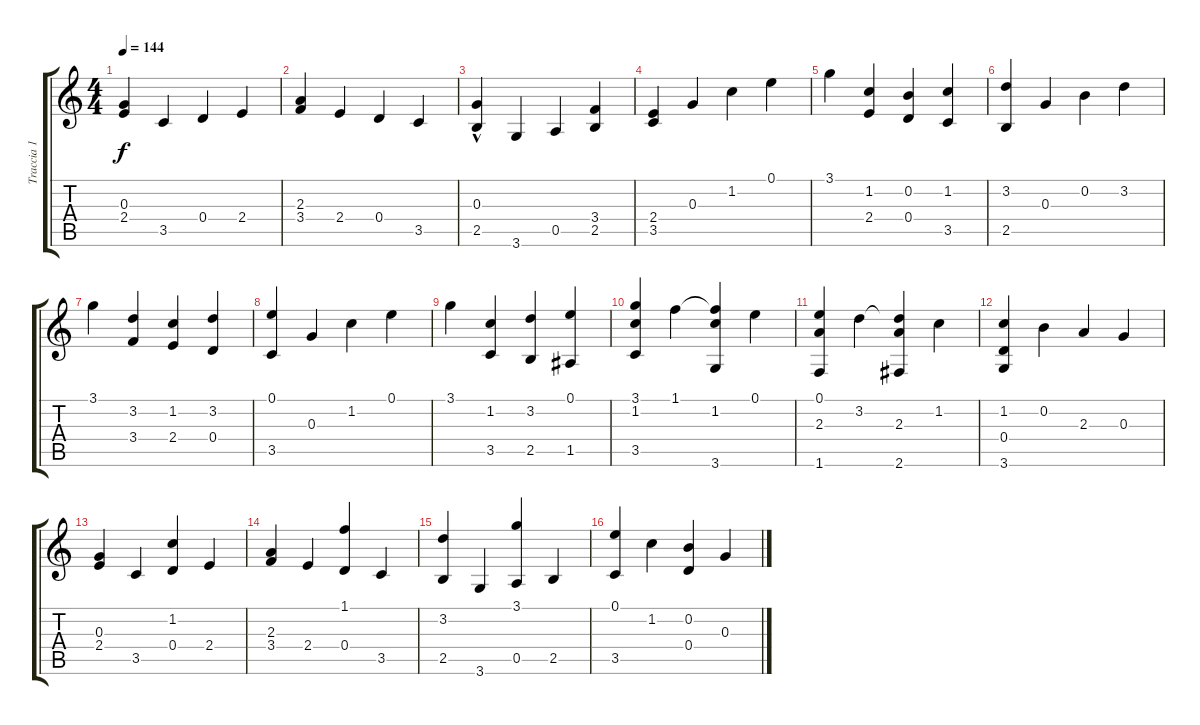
\track ("Traccia 1" "Traccia 1") {instrument acousticguitarnylon}
\staff {score tabs}
\tuning (E4 B3 G3 D3 A2 E2) {hide}
\ts (4 4)
\tempo 144
\clef g2
\ks c
(0.3 2.4).4{dy f instrument acousticguitarnylon} 3.5.4 0.4.4 2.4.4 |
(2.3 3.4).4 2.4.4 0.4.4 3.5.4 |
(0.3{hac} 2.5).4 3.6.4 0.5.4 (3.4 2.5).4 |
(2.4 3.5).4 0.3.4 1.2.4 0.1.4 |
3.1.4 (1.2 2.4).4 (0.2 0.4).4 (1.2 3.5).4 |
(3.2 2.5).4 0.3.4 0.2.4 3.2.4 |
3.1.4 (3.2 3.4).4 (1.2 2.4).4 (3.2 0.4).4 |
(0.1 3.5).4 0.3.4 1.2.4 0.1.4 |
3.1.4 (1.2 3.5).4 (3.2 2.5).4 (0.1 1.5).4 |
(3.1 1.2 3.5).4 1.1.4 (1.1{t} 1.2 3.6).4 0.1.4 |
(0.1 2.3 1.6).4 3.2.4 (3.2{t} 2.3 2.6).4 1.2.4 |
(1.2 0.4 3.6).4 0.2.4 2.3.4 0.3.4 |
(0.3 2.4).4 3.5.4 (1.2 0.4).4 2.4.4 |
(2.3 3.4).4 2.4.4 (1.1 0.4).4 3.5.4 |
(3.2 2.5).4 3.6.4 (3.1 0.5).4 2.5.4 |
(0.1 3.5).4 1.2.4 (0.2 0.4).4 0.3.4
